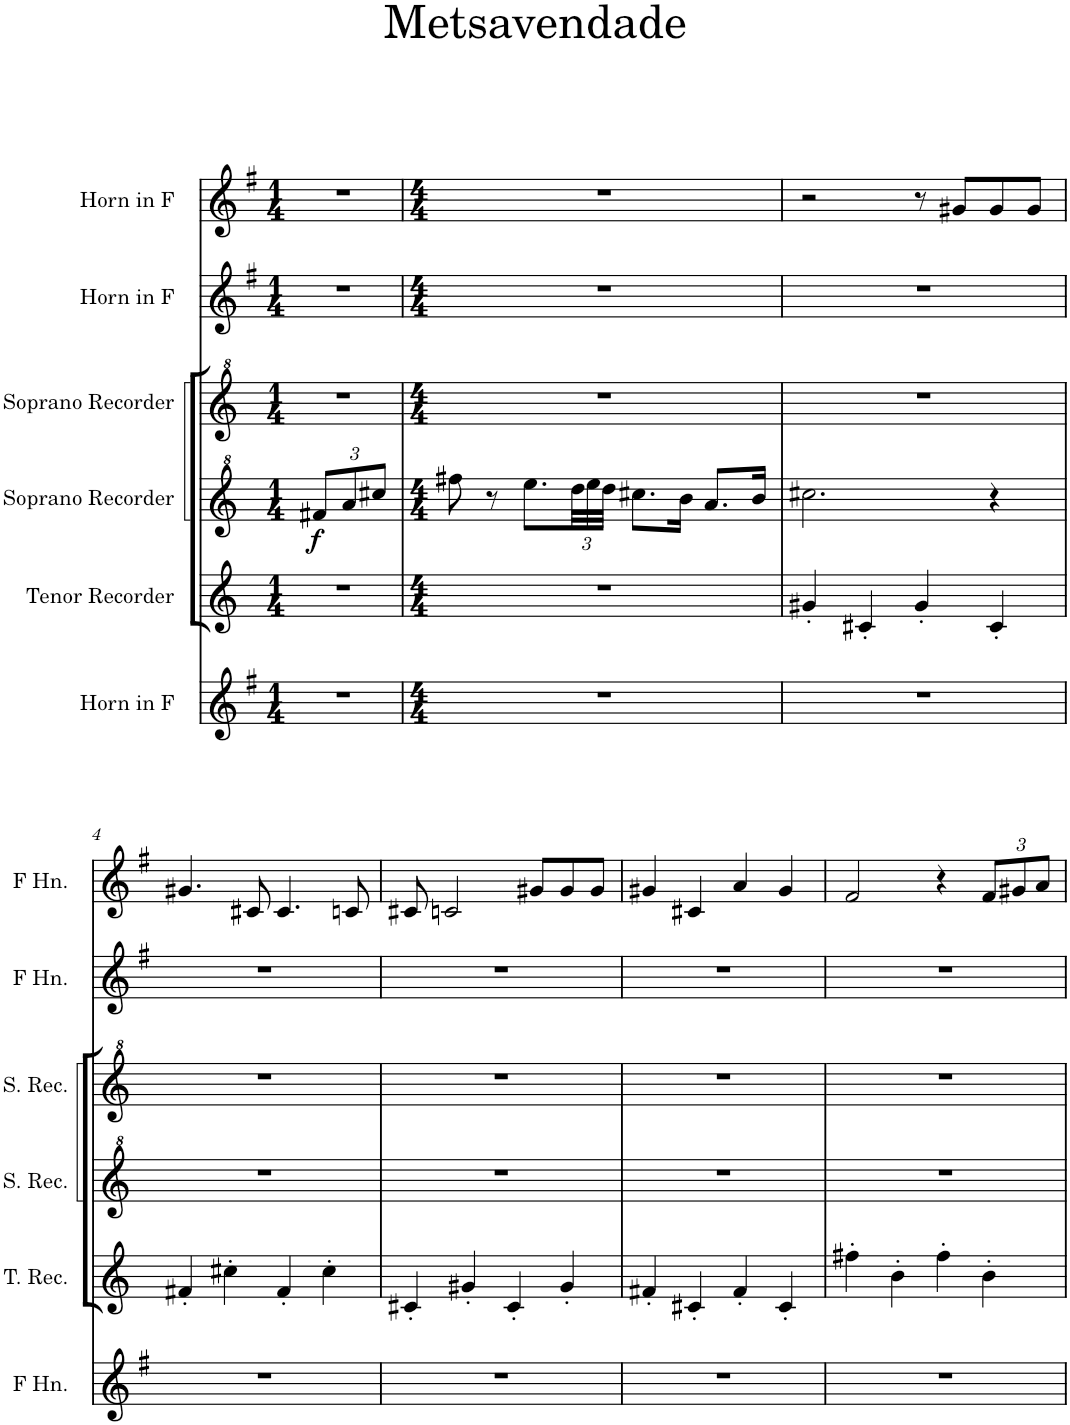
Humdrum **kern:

**kern	**kern	**kern	**dynam	**kern	**kern	**kern	**kern	**dynam
*part7	*part6	*part5	*part5	*part4	*part3	*part2	*part1	*part1
*staff7	*staff6	*staff5	*staff5	*staff4	*staff3	*staff2	*staff1	*staff1
*I"Horn in F	*I"Tenor Recorder	*I"Soprano Recorder	*	*I"Soprano Recorder	*I"Horn in F	*I"Horn in F	*I"Alto Recorder	*
*	*I'T. Rec.	*I'S. Rec.	*	*I'S. Rec.	*	*	*I'A. Rec.	*
*	*	*	*	*	*	*	*stria5	*
*clefG2	*clefG2	*clefG^2	*	*clefG^2	*clefG2	*clefG2	*clefG2	*
*Trd4c7	*	*	*	*	*Trd4c7	*Trd4c7	*	*
*k[f#]	*k[]	*k[]	*	*k[]	*k[f#]	*k[f#]	*k[]	*
*M1/4	*M1/4	*M1/4	*	*M1/4	*M1/4	*M1/4	*M1/4	*
*	*	*Xbrackettup	*	*	*	*	*	*
=1	=1	=1	=1	=1	=1	=1	=1	=1
!	!	!	!LO:DY:b	!	!	!	!	!
4r	4r	12ff#X/L	f	4r	4r	4r	4r	.
.	.	12aa/	.	.	.	.	.	.
.	.	12ccc#X/J	.	.	.	.	.	.
=2	=2	=2	=2	=2	=2	=2	=2	=2
*M4/4	*M4/4	*M4/4	*	*M4/4	*M4/4	*M4/4	*M4/4	*
1r	1r	8fff#X\	.	1r	1r	1r	1r	.
.	.	8r	.	.	.	.	.	.
.	.	8.eee\L	.	.	.	.	.	.
.	.	48ddd\LL	.	.	.	.	.	.
.	.	48eee\	.	.	.	.	.	.
.	.	48ddd\JJJ	.	.	.	.	.	.
.	.	8.ccc#X\L	.	.	.	.	.	.
.	.	16bb\Jk	.	.	.	.	.	.
.	.	8.aa/L	.	.	.	.	.	.
.	.	16bb/Jk	.	.	.	.	.	.
=3	=3	=3	=3	=3	=3	=3	=3	=3
1r	4g#X'/	2.ccc#X\	.	1r	1r	2r	2r	.
.	4c#X'/	.	.	.	.	.	.	.
.	4g#'/	.	.	.	.	8r	8r	.
!	!	!	!	!	!	!	!	!LO:DY:b
.	.	.	.	.	.	8g#X/L	8cc#X	f
.	4c#'/	4r	.	.	.	8g#/	8cc#\L	.
.	.	.	.	.	.	8g#/J	8cc#\J	.
!!LO:LB:g=z
=4	=4	=4	=4	=4	=4	=4	=4	=4
1r	4f#X'/	1r	.	1r	1r	4.g#X/	4.cc#X	.
.	4cc#X'\	.	.	.	.	.	.	.
.	.	.	.	.	.	8c#X/	8f#X	.
.	4f#'/	.	.	.	.	4.c#/	4.f#	.
.	4cc#'\	.	.	.	.	.	.	.
.	.	.	.	.	.	8cn/	8fn	.
=5	=5	=5	=5	=5	=5	=5	=5	=5
1r	4c#X'/	1r	.	1r	1r	8c#X/	8f#X	.
.	.	.	.	.	.	2cn/	2fn	.
.	4g#X'/	.	.	.	.	.	.	.
.	4c#'/	.	.	.	.	.	.	.
.	.	.	.	.	.	8g#X/L	8cc#X	.
.	4g#'/	.	.	.	.	8g#/	8cc#\L	.
.	.	.	.	.	.	8g#/J	8cc#\J	.
=6	=6	=6	=6	=6	=6	=6	=6	=6
1r	4f#X'/	1r	.	1r	1r	4g#X/	4cc#X	.
.	4c#X'/	.	.	.	.	4c#X/	4f#X	.
.	4f#'/	.	.	.	.	4a/	4dd	.
.	4c#'/	.	.	.	.	4g#/	4cc#	.
=7	=7	=7	=7	=7	=7	=7	=7	=7
1r	4ff#X'\	1r	.	1r	1r	2f#/	2b	.
.	4b'\	.	.	.	.	.	.	.
.	4ff#'\	.	.	.	.	4r	4r	.
*	*	*	*	*	*	*Xbrackettup	*Xbrackettup	*
.	4b'\	.	.	.	.	12f#/L	12b\L	.
.	.	.	.	.	.	12g#X/	12cc#X\	.
.	.	.	.	.	.	12a/J	12dd\J	.
=	=	=	=	=	=	=	=	=
*-	*-	*-	*-	*-	*-	*-	*-	*-
